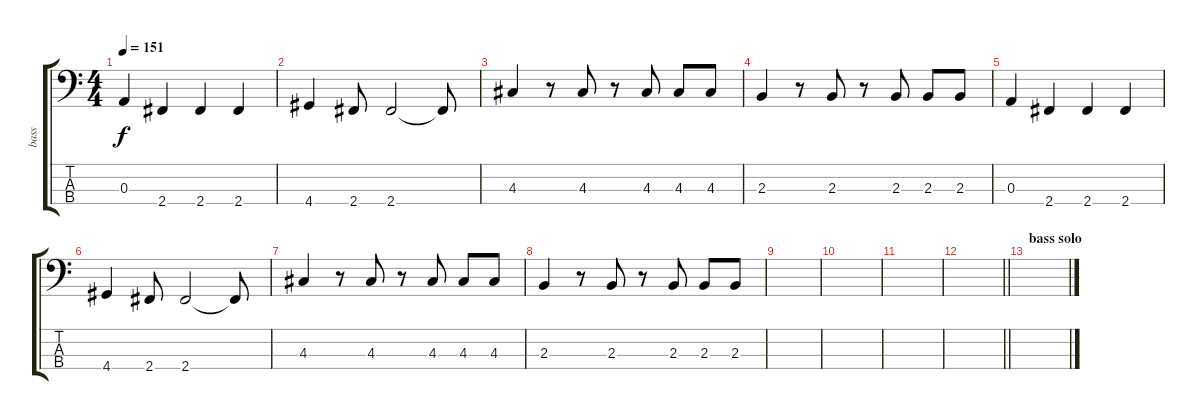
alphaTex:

\track ("bass " "bass ") {instrument electricbassfinger}
\staff {score tabs}
\tuning (G2 D2 A1 E1) {hide}
\ts (4 4)
\tempo 151
\clef f4
\ks c
0.3.4{dy f} 2.4.4 2.4.4 2.4.4 |
4.4.4 2.4.8 2.4.2 2.4{t}.8 |
4.3.4 r.8 4.3.8 r.8 4.3.8 4.3.8 4.3.8 |
2.3.4 r.8 2.3.8 r.8 2.3.8 2.3.8 2.3.8 |
0.3.4 2.4.4 2.4.4 2.4.4 |
4.4.4 2.4.8 2.4.2 2.4{t}.8 |
4.3.4 r.8 4.3.8 r.8 4.3.8 4.3.8 4.3.8 |
2.3.4 r.8 2.3.8 r.8 2.3.8 2.3.8 2.3.8 |
|
|
|
\barLineRight lightlight
|
\section ("" "bass solo")
